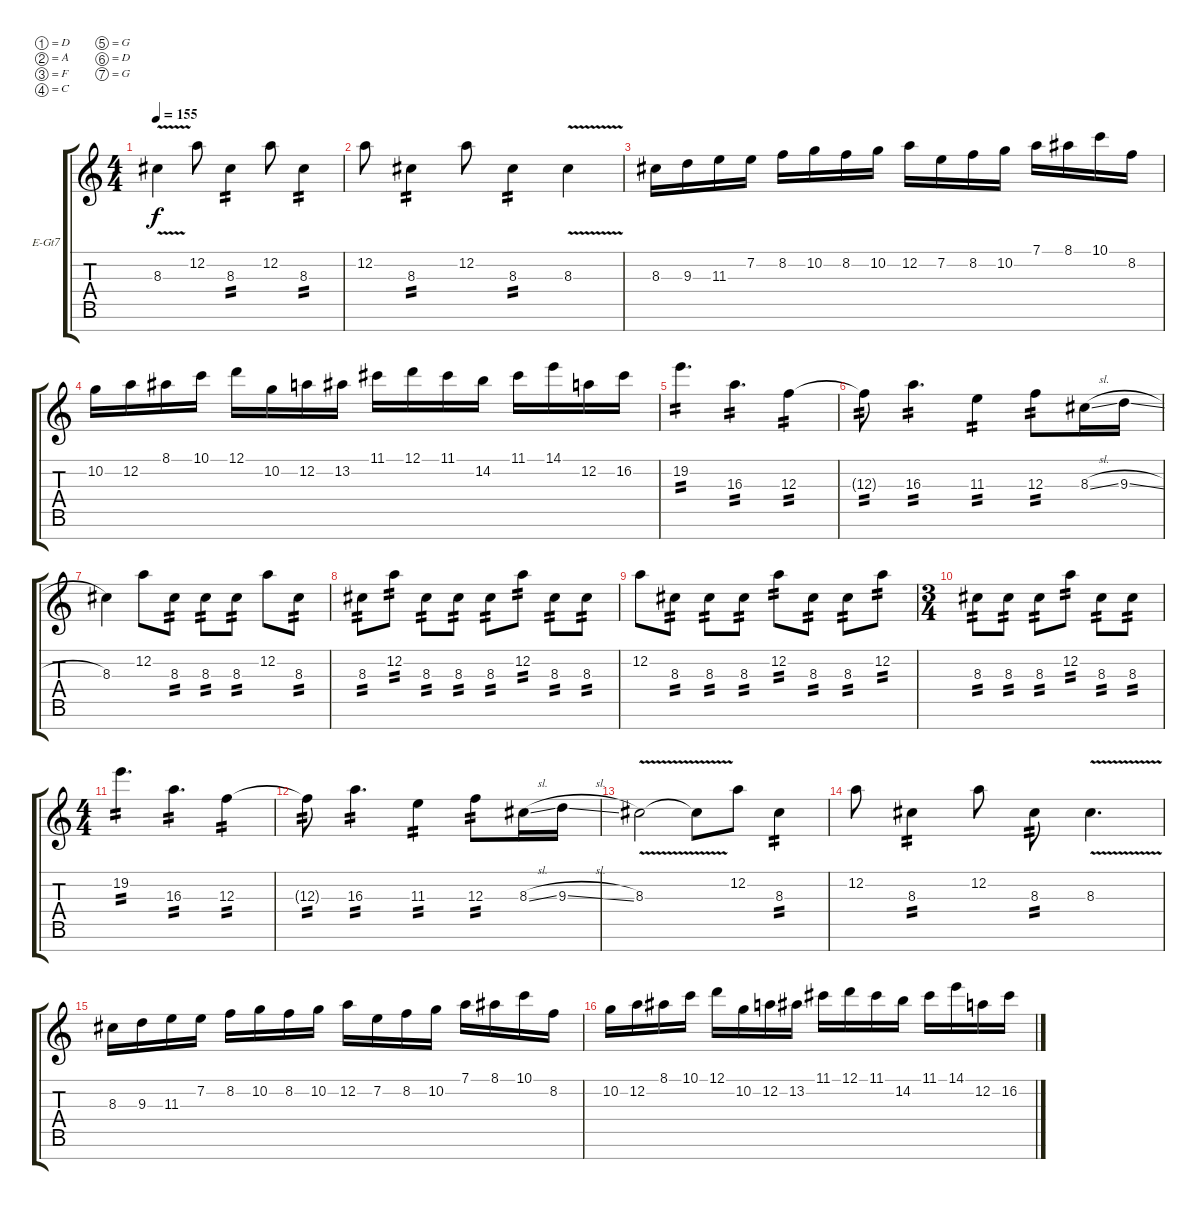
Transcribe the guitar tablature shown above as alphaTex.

\defaultSystemsLayout 4
\bracketExtendMode groupsimilarinstruments
\firstSystemTrackNameOrientation horizontal
\otherSystemsTrackNameOrientation horizontal
\track ("Adesola" "E-Gt7") {instrument distortionguitar}
\staff {score tabs}
\tuning (D4 A3 F3 C3 G2 D2 G1)
\ts (4 4)
\tempo 155
\clef g2
\ks c
8.3{v}.4{dy f} 12.2.8 8.3.4{tp 2} 12.2.8 8.3.4{tp 2} |
12.2.8 8.3.4{tp 2} 12.2.8 8.3.4{tp 2} 8.3{v}.4 |
8.3.16 9.3.16 11.3.16 7.2.16 8.2.16 10.2.16 8.2.16 10.2.16 12.2.16 7.2.16 8.2.16 10.2.16 7.1.16 8.1.16 10.1.16 8.2.16 |
10.2.16 12.2.16 8.1.16 10.1.16 12.1.16 10.2.16 12.2.16 13.2.16 11.1.16 12.1.16 11.1.16 14.2.16 11.1.16 14.1.16 12.2.16 16.2.16 |
19.2.4{d tp 2} 16.3.4{d tp 2} 12.3.4{tp 2} |
12.3{t}.8{tp 2} 16.3.4{d tp 2} 11.3.4{tp 2} 12.3.8{tp 2} 8.3{sl}.16 9.3{sl}.16 |
8.3.4 12.2.8 8.3.8{tp 2} 8.3.8{tp 2} 8.3.8{tp 2} 12.2.8 8.3.8{tp 2} |
8.3.8{tp 2} 12.2.8{tp 2} 8.3.8{tp 2} 8.3.8{tp 2} 8.3.8{tp 2} 12.2.8{tp 2} 8.3.8{tp 2} 8.3.8{tp 2} |
12.2.8 8.3.8{tp 2} 8.3.8{tp 2} 8.3.8{tp 2} 12.2.8{tp 2} 8.3.8{tp 2} 8.3.8{tp 2} 12.2.8{tp 2} |
\ts (3 4)
8.3.8{tp 2} 8.3.8{tp 2} 8.3.8{tp 2} 12.2.8{tp 2} 8.3.8{tp 2} 8.3.8{tp 2} |
\ts (4 4)
19.2.4{d tp 2} 16.3.4{d tp 2} 12.3.4{tp 2} |
12.3{t}.8{tp 2} 16.3.4{d tp 2} 11.3.4{tp 2} 12.3.8{tp 2} 8.3{sl}.16 9.3{sl}.16 |
8.3{v}.2 8.3{t}.8 12.2.8 8.3.4{tp 2} |
12.2.8 8.3.4{tp 2} 12.2.8 8.3.8{tp 2} 8.3{v}.4{d} |
8.3.16 9.3.16 11.3.16 7.2.16 8.2.16 10.2.16 8.2.16 10.2.16 12.2.16 7.2.16 8.2.16 10.2.16 7.1.16 8.1.16 10.1.16 8.2.16 |
10.2.16 12.2.16 8.1.16 10.1.16 12.1.16 10.2.16 12.2.16 13.2.16 11.1.16 12.1.16 11.1.16 14.2.16 11.1.16 14.1.16 12.2.16 16.2.16
